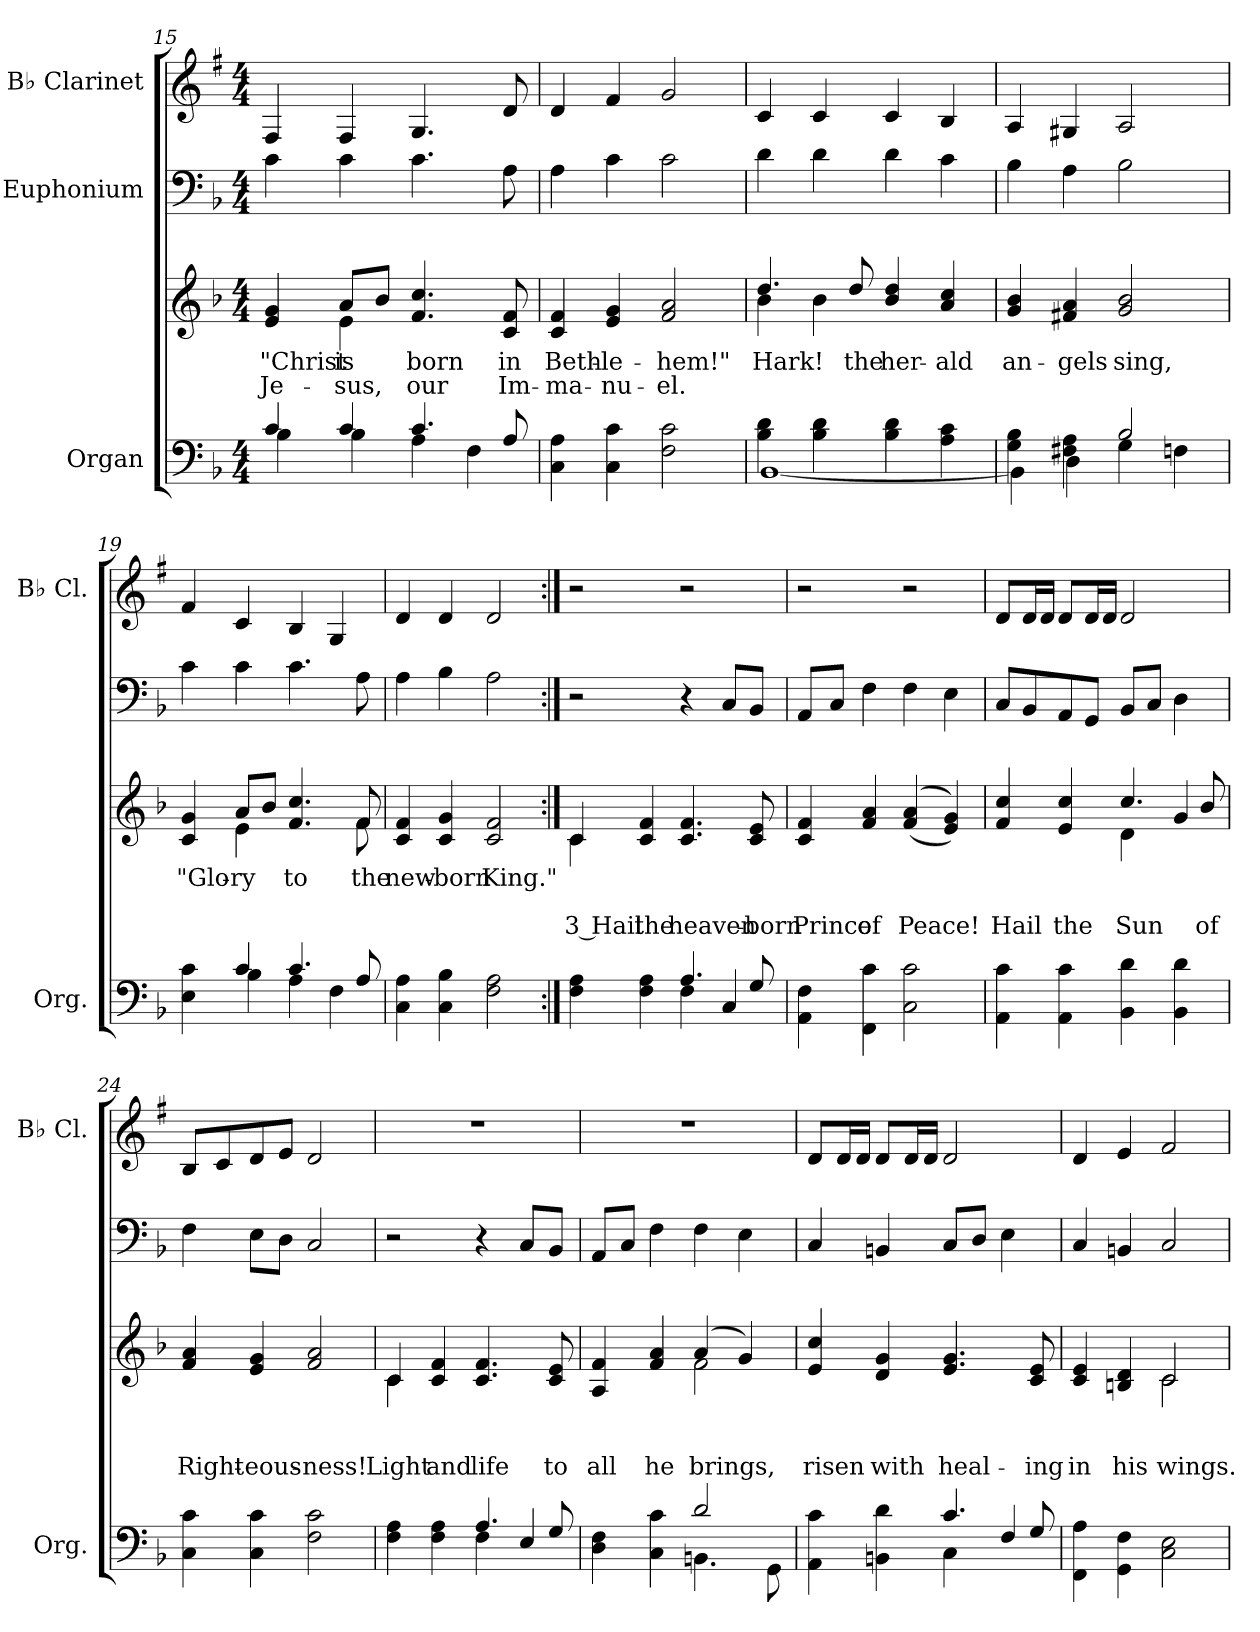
**kern	**kern	**text	**text	**text	**kern	**kern
*part3	*part3	*part3	*part3	*part3	*part2	*part1
*staff4	*staff3	*staff3	*staff3	*staff3	*staff2	*staff1
*I"Organ	*	*	*	*	*I"Euphonium	*I"B♭ Clarinet
*I'Org.	*	*	*	*	*	*I'B♭ Cl.
*clefF4	*clefG2	*	*	*	*clefF4	*clefG2
*	*	*	*	*	*	*ITrd1c2
*k[b-]	*k[b-]	*	*	*	*k[b-]	*k[b-]
*M4/4	*M4/4	*	*	*	*M4/4	*M4/4
=15	=15	=15	=15	=15	=15	=15
*^	*	*	*	*	*	*
!	!	!	!LO:LY:b	!LO:LY:b	!	!	!
*	*	*^	*	*	*	*	*
4c/	4B-\	4e/ 4g/	4ryy	"Christ	Je-	.	4c\	4E/
!	!	!	!	!LO:LY:b	!LO:LY:b	!	!	!
4c/	4B-\	8a/L	4e\	is	-sus,	.	4c\	4E/
.	.	8b-/J	.	.	.	.	.	.
!	!	!	!	!LO:LY:b	!LO:LY:b	!	!	!
4.c/	4A\	4.f/ 4.cc/	2ryy	born	our	.	4.c\	4.F/
.	4F\	.	.	.	.	.	.	.
!	!	!	!	!LO:LY:b	!LO:LY:b	!	!	!
8A/	.	8c/ 8f/	.	in	Im-	.	8A\	8c/
*v	*v	*	*	*	*	*	*	*
*	*v	*v	*	*	*	*	*
=16	=16	=16	=16	=16	=16	=16
!	!	!LO:LY:b	!LO:LY:b	!	!	!
4C\ 4A\	4c/ 4f/	Beth-	-ma-	.	4A\	4c/
!	!	!LO:LY:b	!LO:LY:b	!	!	!
4C\ 4c\	4e/ 4g/	-le-	-nu-	.	4c\	4e/
!	!	!LO:LY:b	!LO:LY:b	!	!	!
2F\ 2c\	2f/ 2a/	-hem!"	-el.	.	2c\	2f/
!!LO:PB:g=z
=17	=17	=17	=17	=17	=17	=17
*^	*	*	*	*	*	*
!	!	!	!LO:LY:b	!	!	!	!
*	*	*^	*	*	*	*	*
4B-\ 4d\	[1BB-!	4.dd/	4b-\	Hark!	.	.	4d\	4B-/
4B-\ 4d\	.	.	4b-\	.	.	.	4d\	4B-/
!	!	!	!	!LO:LY:b	!	!	!	!
.	.	8dd/	.	the	.	.	.	.
!	!	!	!	!LO:LY:b	!	!	!	!
4B-\ 4d\	.	4b-/ 4dd/	2ryy	her-	.	.	4d\	4B-/
!	!	!	!	!LO:LY:b	!	!	!	!
4A\ 4c\	.	4a/ 4cc/	.	-ald	.	.	4c\	4A/
*	*	*v	*v	*	*	*	*	*
=18	=18	=18	=18	=18	=18	=18	=18
!	!	!	!LO:LY:b	!	!	!	!
4G\ 4B-\	4BB-!\]	4g/ 4b-/	an-	.	.	4B-\	4G/
!	!	!	!LO:LY:b	!	!	!	!
4F#X\ 4A\	4D!\	4f#X/ 4a/	-gels	.	.	4A\	4F#X/
!	!	!	!LO:LY:b	!	!	!	!
2B-/	4G\	2g/ 2b-/	sing,	.	.	2B-\	2G/
.	4Fn\	.	.	.	.	.	.
=19	=19	=19	=19	=19	=19	=19	=19
!	!	!	!LO:LY:b	!	!	!	!
*	*	*^	*	*	*	*	*
4E\ 4c\	4ryy	4c/ 4g/	4ryy	"Glo-	.	.	4c\	4e/
!	!	!	!	!LO:LY:b	!	!	!	!
4c/	4B-\	8a/L	4e\	-ry	.	.	4c\	4B-/
.	.	8b-/J	.	.	.	.	.	.
!	!	!	!	!LO:LY:b	!	!	!	!
4.c/	4A\	4.f/ 4.cc/	4.ryy	to	.	.	4.c\	4A/
.	4F\	.	.	.	.	.	.	4F/
!	!	!	!	!LO:LY:b	!	!	!	!
8A/	.	8f/	8f\	the	.	.	8A\	.
*v	*v	*	*	*	*	*	*	*
=20	=20	=20	=20	=20	=20	=20	=20
!	!	!	!LO:LY:b	!	!	!	!
*	*v	*v	*	*	*	*	*
4C\ 4A\	4c/ 4f/	new-	.	.	4A\	4c/
!	!	!LO:LY:b	!	!	!	!
4C\ 4B-\	4c/ 4g/	-born	.	.	4B-\	4c/
!	!	!LO:LY:b	!	!	!	!
2F\ 2A\	2c/ 2f/	King."	.	.	2A\	2c/
!!LO:LB:g=z
=21:|!	=21:|!	=21:|!	=21:|!	=21:|!	=21:|!	=21:|!
*^	*	*	*	*	*	*
!	!	!	!	!	!LO:LY:b	!	!
*	*	*^	*	*	*	*	*
4F\ 4A\	2ryy	4c/	4c\	.	.	3 Hail	2r	2r
!	!	!	!	!	!	!LO:LY:b	!	!
4F\ 4A\	.	4c/ 4f/	2.ryy	.	.	the	.	.
!	!	!	!	!	!	!LO:LY:b	!	!
4.A/	4F\	4.c/ 4.f/	.	.	.	heaven-	4r	2r
.	4C/	.	.	.	.	.	8C/L	.
!	!	!	!	!	!	!LO:LY:b	!	!
8G/	.	8c/ 8e/	.	.	.	-born	8BB-/J	.
*v	*v	*	*	*	*	*	*	*
*	*v	*v	*	*	*	*	*
=22	=22	=22	=22	=22	=22	=22
!	!	!	!	!LO:LY:b	!	!
4AA\ 4F\	4c/ 4f/	.	.	Prince	8AA/L	2r
.	.	.	.	.	8C/J	.
!	!	!	!	!LO:LY:b	!	!
4FF\ 4c\	4f/ 4a/	.	.	of	4F\	.
!	!	!	!	!LO:LY:b	!	!
2C\ 2c\	(<(<4f/ 4a/	.	.	Peace!	4F\	2r
.	4e/ 4g/))	.	.	.	4E\	.
=23	=23	=23	=23	=23	=23	=23
!	!	!	!	!LO:LY:b	!	!
*	*^	*	*	*	*	*
4AA\ 4c\	4f/ 4cc/	2ryy	.	.	Hail	8C/L	8c/L
.	.	.	.	.	.	8BB-/	16c/L
.	.	.	.	.	.	.	16c/JJ
!	!	!	!	!	!LO:LY:b	!	!
4AA\ 4c\	4e/ 4cc/	.	.	.	the	8AA/	8c/L
.	.	.	.	.	.	8GG/J	16c/L
.	.	.	.	.	.	.	16c/JJ
!	!	!	!	!	!LO:LY:b	!	!
4BB-\ 4d\	4.cc/	4d\	.	.	Sun	8BB-/L	2c/
.	.	.	.	.	.	8C/J	.
4BB-\ 4d\	.	4g/	.	.	.	4D\	.
!	!	!	!	!	!LO:LY:b	!	!
.	8b-/	.	.	.	of	.	.
*	*v	*v	*	*	*	*	*
=24	=24	=24	=24	=24	=24	=24
!	!	!	!	!LO:LY:b	!	!
4C\ 4c\	4f/ 4a/	.	.	Right-	4F\	8A/L
.	.	.	.	.	.	8B-/
!	!	!	!	!LO:LY:b	!	!
4C\ 4c\	4e/ 4g/	.	.	-eous-	8E\L	8c/
.	.	.	.	.	8D\J	8d/J
!	!	!	!	!LO:LY:b	!	!
2F\ 2c\	2f/ 2a/	.	.	-ness!	2C/	2c/
!!LO:PB:g=z
=25	=25	=25	=25	=25	=25	=25
*^	*	*	*	*	*	*
!	!	!	!	!	!LO:LY:b	!	!
*	*	*^	*	*	*	*	*
4F\ 4A\	2ryy	4c/	4c\	.	.	Light	2r	1r
!	!	!	!	!	!	!LO:LY:b	!	!
4F\ 4A\	.	4c/ 4f/	2.ryy	.	.	and	.	.
!	!	!	!	!	!	!LO:LY:b	!	!
4.A/	4F\	4.c/ 4.f/	.	.	.	life	4r	.
.	4E/	.	.	.	.	.	8C/L	.
!	!	!	!	!	!	!LO:LY:b	!	!
8G/	.	8c/ 8e/	.	.	.	to	8BB-/J	.
=26	=26	=26	=26	=26	=26	=26	=26	=26
!	!	!	!	!	!	!LO:LY:b	!	!
4D\ 4F\	2ryy	4A/ 4f/	2ryy	.	.	all	8AA/L	1r
.	.	.	.	.	.	.	8C/J	.
!	!	!	!	!	!	!LO:LY:b	!	!
4C\ 4c\	.	4f/ 4a/	.	.	.	he	4F\	.
!	!	!	!	!	!	!LO:LY:b	!	!
2d/	4.BBn\	(>4a/	2f\	.	.	brings,	4F\	.
.	.	4g/)	.	.	.	.	4E\	.
.	8GG\	.	.	.	.	.	.	.
*	*	*v	*v	*	*	*	*	*
=27	=27	=27	=27	=27	=27	=27	=27
!	!	!	!	!	!LO:LY:b	!	!
4AA\ 4c\	2ryy	4e/ 4cc/	.	.	risen	4C/	8c/L
.	.	.	.	.	.	.	16c/L
.	.	.	.	.	.	.	16c/JJ
!	!	!	!	!	!LO:LY:b	!	!
4BBn\ 4d\	.	4d/ 4g/	.	.	with	4BBn/	8c/L
.	.	.	.	.	.	.	16c/L
.	.	.	.	.	.	.	16c/JJ
!	!	!	!	!	!LO:LY:b	!	!
4.c/	4C\	4.e/ 4.g/	.	.	heal-	8C/L	2c/
.	.	.	.	.	.	8D/J	.
.	4F/	.	.	.	.	4E\	.
!	!	!	!	!	!LO:LY:b	!	!
8G/	.	8c/ 8e/	.	.	-ing	.	.
*v	*v	*	*	*	*	*	*
=28	=28	=28	=28	=28	=28	=28
!	!	!	!	!LO:LY:b	!	!
*	*^	*	*	*	*	*
4FF\ 4A\	4c/ 4e/	2ryy	.	.	in	4C/	4c/
!	!	!	!	!	!LO:LY:b	!	!
4GG\ 4F\	4Bn/ 4d/	.	.	.	his	4BBn/	4d/
!	!	!	!	!	!LO:LY:b	!	!
2C\ 2E\	2c/	2c\	.	.	wings.	2C/	2e/
*	*v	*v	*	*	*	*	*
=	=	=	=	=	=	=
*-	*-	*-	*-	*-	*-	*-
